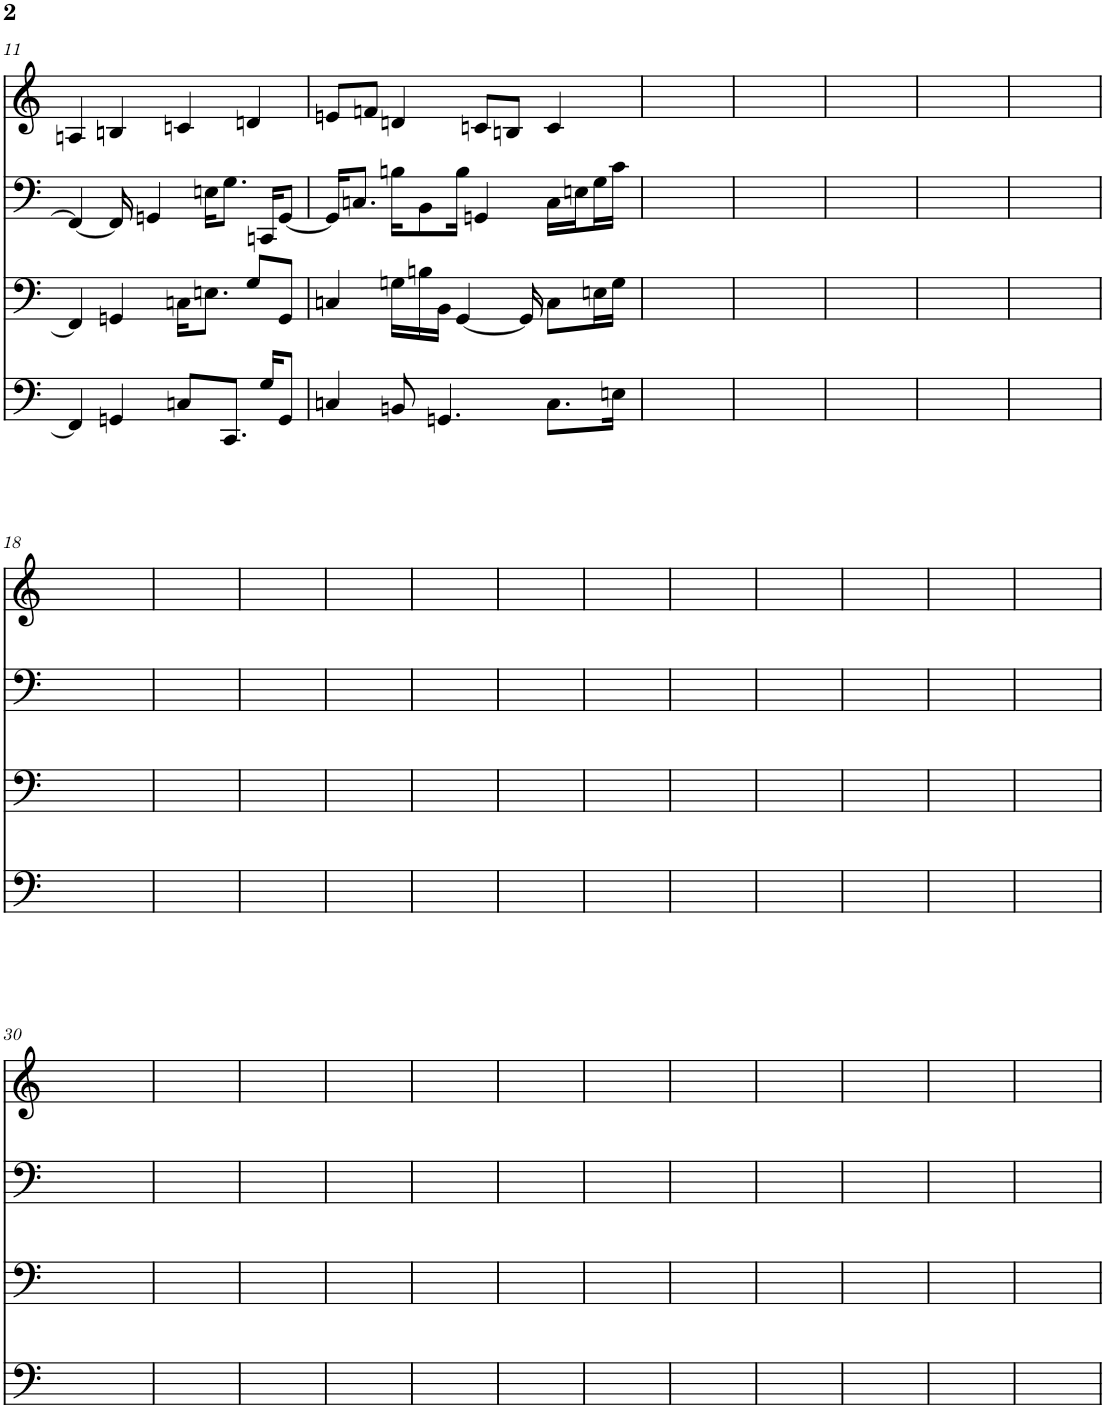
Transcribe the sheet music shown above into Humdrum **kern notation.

**kern	**kern	**kern	**kern
*part4	*part3	*part2	*part1
*staff4	*staff3	*staff2	*staff1
*I"Piano	*I"Piano	*I"Piano	*I"Piano
*I'Pno	*I'Pno	*I'Pno	*I'Pno
!!LO:PB:g=z
*clefF4	*clefF4	*clefF4	*clefG2
*k[]	*k[]	*k[]	*k[]
*M4/4	*M4/4	*M4/4	*M4/4
=11	=11	=11	=11
4FF/]	4FF/]	4FF/_	4An/
4GGn/	4GGn/	16FF/]	4Bn/
.	.	4GGn/	.
8Cn/L	16Cn\KL	.	4cn/
.	8.En\J	16En\KL	.
8.CC/J	.	8.G\J	.
.	8G/L	.	4dn/
16G/KL	.	16CCn/KL	.
8GG/J	8GG/J	[8GG/J	.
=12	=12	=12	=12
4Cn/	4Cn/	16GG/KL]	8en/L
.	.	8.Cn/J	.
.	.	.	8fn/J
8BBn/	16Gn\LL	16Bn\KL	4dn/
.	16Bn\	8BB\	.
4.GGn/	16BB\JJ	.	.
.	[4GG/	16B\Jk	.
.	.	4GGn/	8cn/L
.	.	.	8Bn/J
.	16GG/]	.	.
8.C\L	8C\L	16C\LL	4c/
.	.	16En\J	.
.	16En\L	16G\L	.
16En\Jk	16G\JJ	16c\JJ	.
=13	=13	=13	=13
1ryy	1ryy	1ryy	1ryy
=14	=14	=14	=14
1ryy	1ryy	1ryy	1ryy
=15	=15	=15	=15
1ryy	1ryy	1ryy	1ryy
=16	=16	=16	=16
1ryy	1ryy	1ryy	1ryy
=17	=17	=17	=17
1ryy	1ryy	1ryy	1ryy
!!LO:LB:g=z
=18	=18	=18	=18
1ryy	1ryy	1ryy	1ryy
=19	=19	=19	=19
1ryy	1ryy	1ryy	1ryy
=20	=20	=20	=20
1ryy	1ryy	1ryy	1ryy
=21	=21	=21	=21
1ryy	1ryy	1ryy	1ryy
=22	=22	=22	=22
1ryy	1ryy	1ryy	1ryy
=23	=23	=23	=23
1ryy	1ryy	1ryy	1ryy
=24	=24	=24	=24
1ryy	1ryy	1ryy	1ryy
=25	=25	=25	=25
1ryy	1ryy	1ryy	1ryy
=26	=26	=26	=26
1ryy	1ryy	1ryy	1ryy
=27	=27	=27	=27
1ryy	1ryy	1ryy	1ryy
=28	=28	=28	=28
1ryy	1ryy	1ryy	1ryy
=29	=29	=29	=29
1ryy	1ryy	1ryy	1ryy
!!LO:LB:g=z
=30	=30	=30	=30
1ryy	1ryy	1ryy	1ryy
=31	=31	=31	=31
1ryy	1ryy	1ryy	1ryy
=32	=32	=32	=32
1ryy	1ryy	1ryy	1ryy
=33	=33	=33	=33
1ryy	1ryy	1ryy	1ryy
=34	=34	=34	=34
1ryy	1ryy	1ryy	1ryy
=35	=35	=35	=35
1ryy	1ryy	1ryy	1ryy
=36	=36	=36	=36
1ryy	1ryy	1ryy	1ryy
=37	=37	=37	=37
1ryy	1ryy	1ryy	1ryy
=38	=38	=38	=38
1ryy	1ryy	1ryy	1ryy
=39	=39	=39	=39
1ryy	1ryy	1ryy	1ryy
=40	=40	=40	=40
1ryy	1ryy	1ryy	1ryy
=41	=41	=41	=41
1ryy	1ryy	1ryy	1ryy
=	=	=	=
*-	*-	*-	*-
